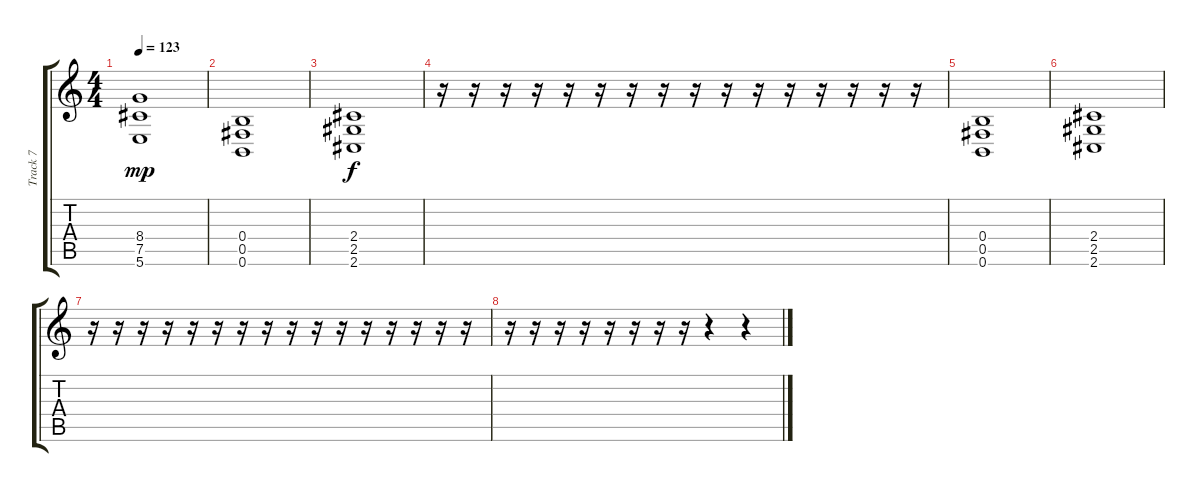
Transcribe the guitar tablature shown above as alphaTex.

\track ("Track 7" "Track 7") {instrument distortionguitar}
\staff {score tabs}
\tuning (Db4 Ab3 E3 B2 Gb2 B1) {hide}
\ts (4 4)
\tempo 123
\clef g2
\ks c
(8.4 7.5 5.6).1{dy mp instrument distortionguitar} |
(0.4 0.5 0.6).1 |
(2.4 2.5 2.6).1{dy f} |
r.16 r.16 r.16 r.16 r.16 r.16 r.16 r.16 r.16 r.16 r.16 r.16 r.16 r.16 r.16 r.16 |
(0.4 0.5 0.6).1 |
(2.4 2.5 2.6).1 |
r.16 r.16 r.16 r.16 r.16 r.16 r.16 r.16 r.16 r.16 r.16 r.16 r.16 r.16 r.16 r.16 |
r.16 r.16 r.16 r.16 r.16 r.16 r.16 r.16 r.4 r.4
